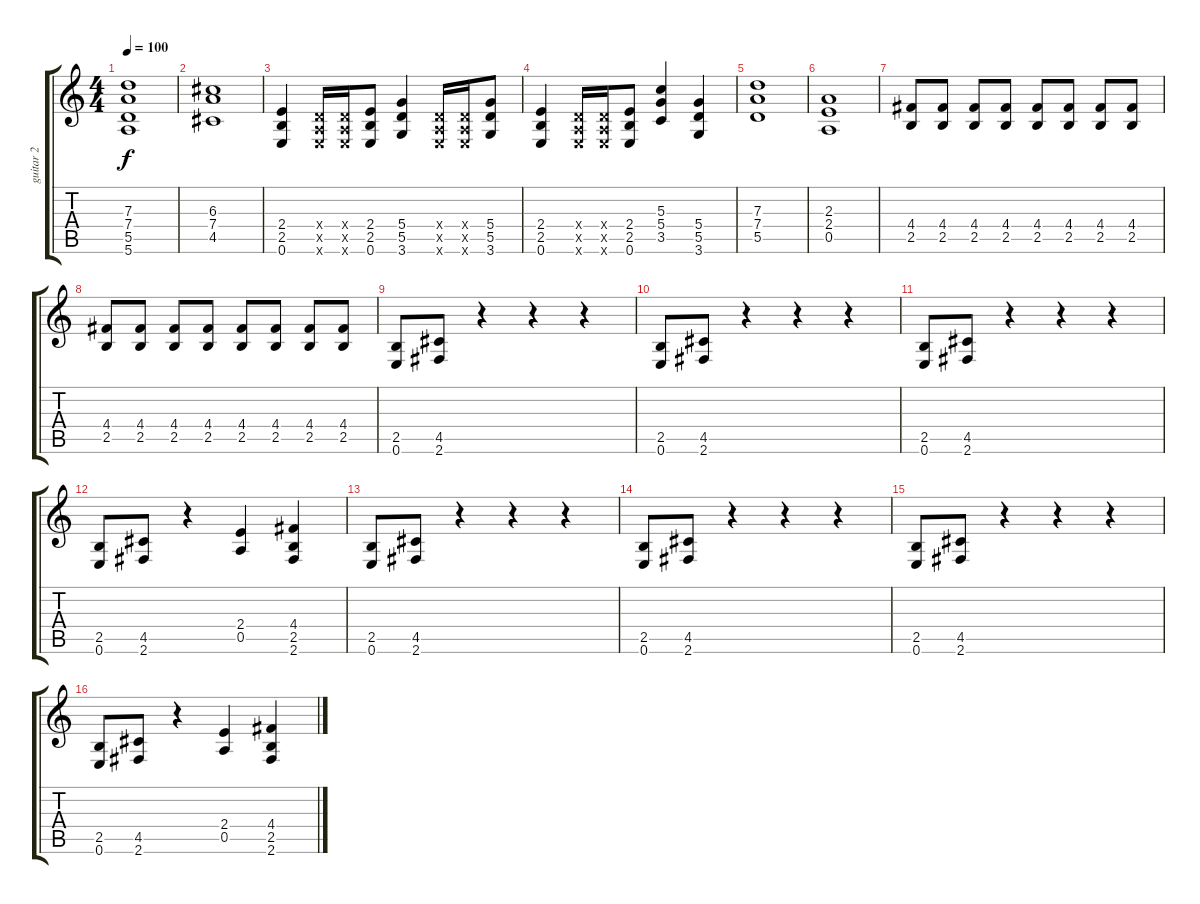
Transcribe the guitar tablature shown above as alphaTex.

\track ("guitar 2" "guitar 2") {instrument distortionguitar}
\staff {score tabs}
\tuning (E4 B3 G3 D3 A2 E2) {hide}
\ts (4 4)
\tempo 100
\clef g2
\ks c
(7.3 7.4 5.5 5.6).1{dy f} |
(6.3 7.4 4.5).1 |
(2.4 2.5 0.6).4 (0.4{x} 0.5{x} 0.6{x}).16 (0.4{x} 0.5{x} 0.6{x}).16 (2.4 2.5 0.6).8 (5.4 5.5 3.6).4 (0.4{x} 0.5{x} 0.6{x}).16 (0.4{x} 0.5{x} 0.6{x}).16 (5.4 5.5 3.6).8 |
(2.4 2.5 0.6).4 (0.4{x} 0.5{x} 0.6{x}).16 (0.4{x} 0.5{x} 0.6{x}).16 (2.4 2.5 0.6).8 (5.3 5.4 3.5).4 (5.4 5.5 3.6).4 |
(7.3 7.4 5.5).1 |
(2.3 2.4 0.5).1 |
(4.4 2.5).8 (4.4 2.5).8 (4.4 2.5).8 (4.4 2.5).8 (4.4 2.5).8 (4.4 2.5).8 (4.4 2.5).8 (4.4 2.5).8 |
(4.4 2.5).8 (4.4 2.5).8 (4.4 2.5).8 (4.4 2.5).8 (4.4 2.5).8 (4.4 2.5).8 (4.4 2.5).8 (4.4 2.5).8 |
(2.5 0.6).8 (4.5 2.6).8 r.4 r.4 r.4 |
(2.5 0.6).8 (4.5 2.6).8 r.4 r.4 r.4 |
(2.5 0.6).8 (4.5 2.6).8 r.4 r.4 r.4 |
(2.5 0.6).8 (4.5 2.6).8 r.4 (2.4 0.5).4 (4.4 2.5 2.6).4 |
(2.5 0.6).8 (4.5 2.6).8 r.4 r.4 r.4 |
(2.5 0.6).8 (4.5 2.6).8 r.4 r.4 r.4 |
(2.5 0.6).8 (4.5 2.6).8 r.4 r.4 r.4 |
(2.5 0.6).8 (4.5 2.6).8 r.4 (2.4 0.5).4 (4.4 2.5 2.6).4
